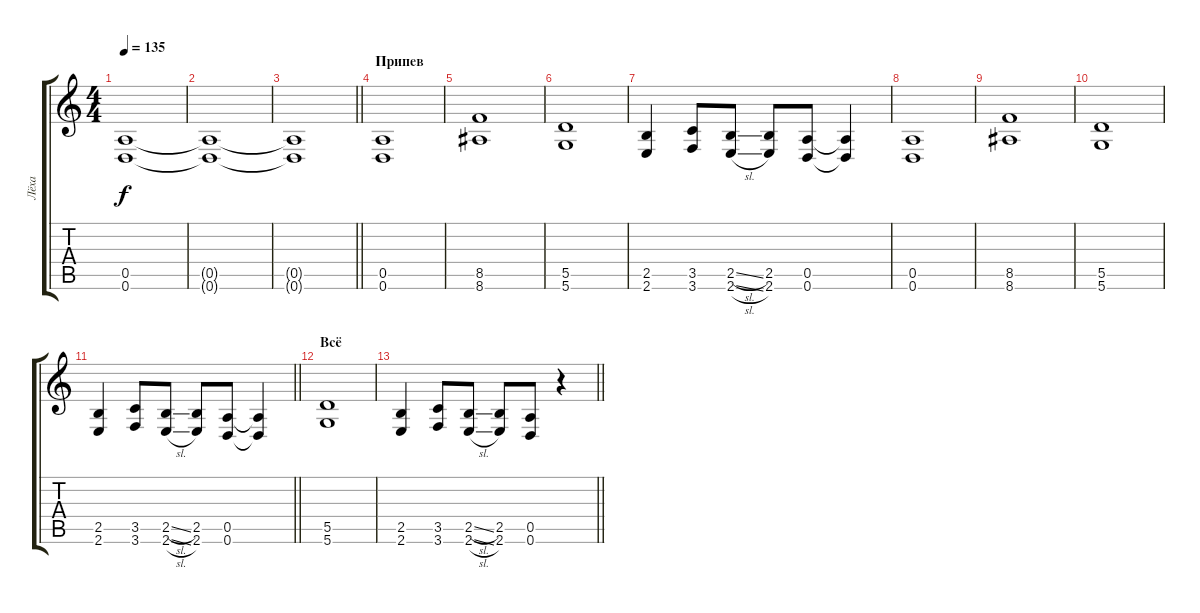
\track ("Лёха" "Лёха") {instrument distortionguitar}
\staff {score tabs}
\tuning (E4 B3 G3 D3 A2 D2) {hide}
\ts (4 4)
\tempo 135
\clef g2
\ks c
(0.5{t} 0.6{t}).1{dy f} |
(0.5{t} 0.6{t}).1 |
\barLineRight lightlight
(0.5{t} 0.6{t}).1 |
\section ("" "Припев")
(0.5 0.6).1 |
(8.5 8.6).1 |
(5.5 5.6).1 |
(2.5 2.6).4 (3.5 3.6).8 (2.5{sl} 2.6{sl}).8 (2.5 2.6).8 (0.5 0.6).8 (0.5{t} 0.6{t}).4 |
(0.5 0.6).1 |
(8.5 8.6).1 |
(5.5 5.6).1 |
\barLineRight lightlight
(2.5 2.6).4 (3.5 3.6).8 (2.5{sl} 2.6{sl}).8 (2.5 2.6).8 (0.5 0.6).8 (0.5{t} 0.6{t}).4 |
\section ("" "Всё")
(5.5 5.6).1 |
\barLineRight lightlight
(2.5 2.6).4 (3.5 3.6).8 (2.5{sl} 2.6{sl}).8 (2.5 2.6).8 (0.5 0.6).8 r.4
